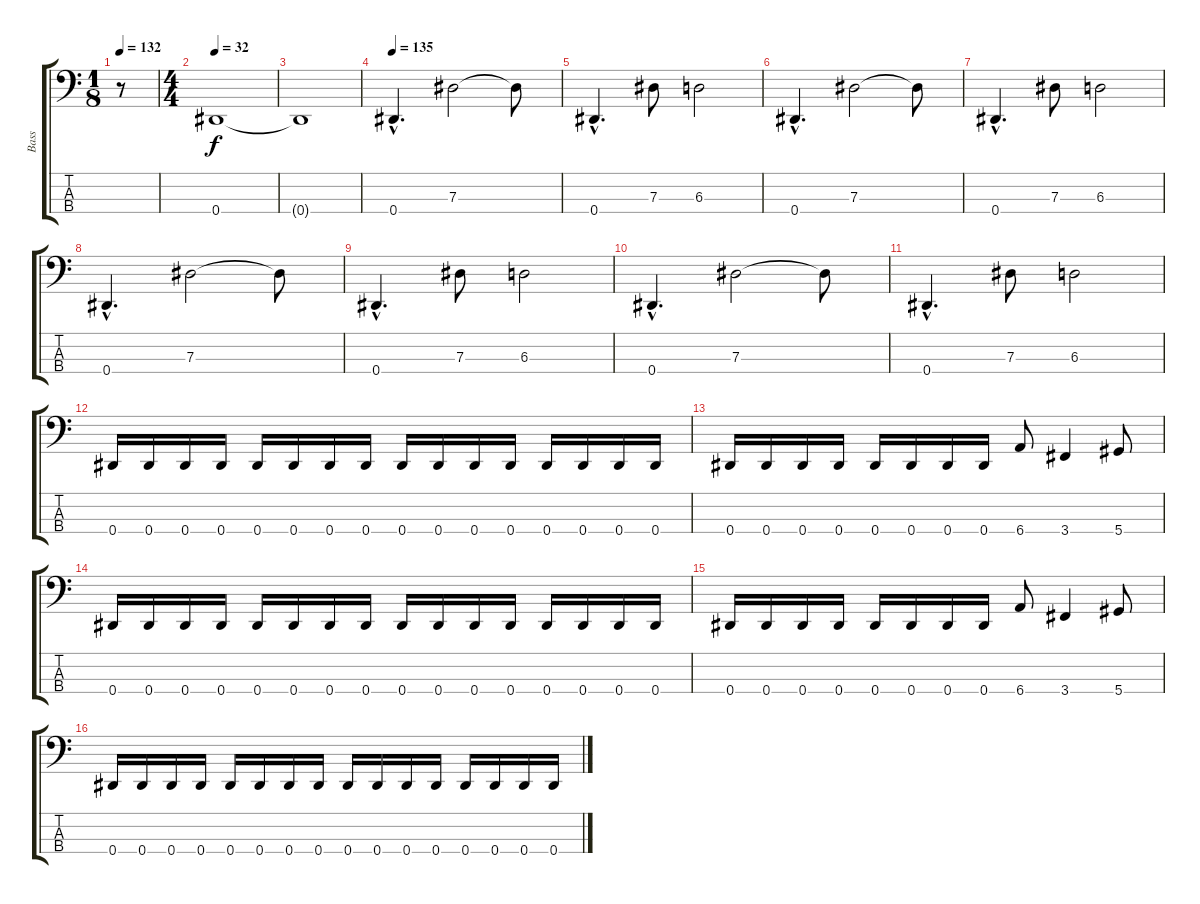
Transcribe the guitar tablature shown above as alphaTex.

\track ("Bass" "Bass") {instrument electricbasspick}
\staff {score tabs}
\tuning (Gb2 Db2 Ab1 Eb1) {hide}
\ts (1 8)
\tempo 132
\clef f4
\ks c
r.8{dy f instrument electricbasspick} |
\ts (4 4)
\tempo 32
0.4.1 |
0.4{t}.1 |
\tempo 135
0.4{hac}.4{d} 7.3.2 7.3{t}.8 |
0.4{hac}.4{d} 7.3.8 6.3.2 |
0.4{hac}.4{d} 7.3.2 7.3{t}.8 |
0.4{hac}.4{d} 7.3.8 6.3.2 |
0.4{hac}.4{d} 7.3.2 7.3{t}.8 |
0.4{hac}.4{d} 7.3.8 6.3.2 |
0.4{hac}.4{d} 7.3.2 7.3{t}.8 |
0.4{hac}.4{d} 7.3.8 6.3.2 |
0.4.16 0.4.16 0.4.16 0.4.16 0.4.16 0.4.16 0.4.16 0.4.16 0.4.16 0.4.16 0.4.16 0.4.16 0.4.16 0.4.16 0.4.16 0.4.16 |
0.4.16 0.4.16 0.4.16 0.4.16 0.4.16 0.4.16 0.4.16 0.4.16 6.4.8 3.4.4 5.4.8 |
0.4.16 0.4.16 0.4.16 0.4.16 0.4.16 0.4.16 0.4.16 0.4.16 0.4.16 0.4.16 0.4.16 0.4.16 0.4.16 0.4.16 0.4.16 0.4.16 |
0.4.16 0.4.16 0.4.16 0.4.16 0.4.16 0.4.16 0.4.16 0.4.16 6.4.8 3.4.4 5.4.8 |
0.4.16 0.4.16 0.4.16 0.4.16 0.4.16 0.4.16 0.4.16 0.4.16 0.4.16 0.4.16 0.4.16 0.4.16 0.4.16 0.4.16 0.4.16 0.4.16
